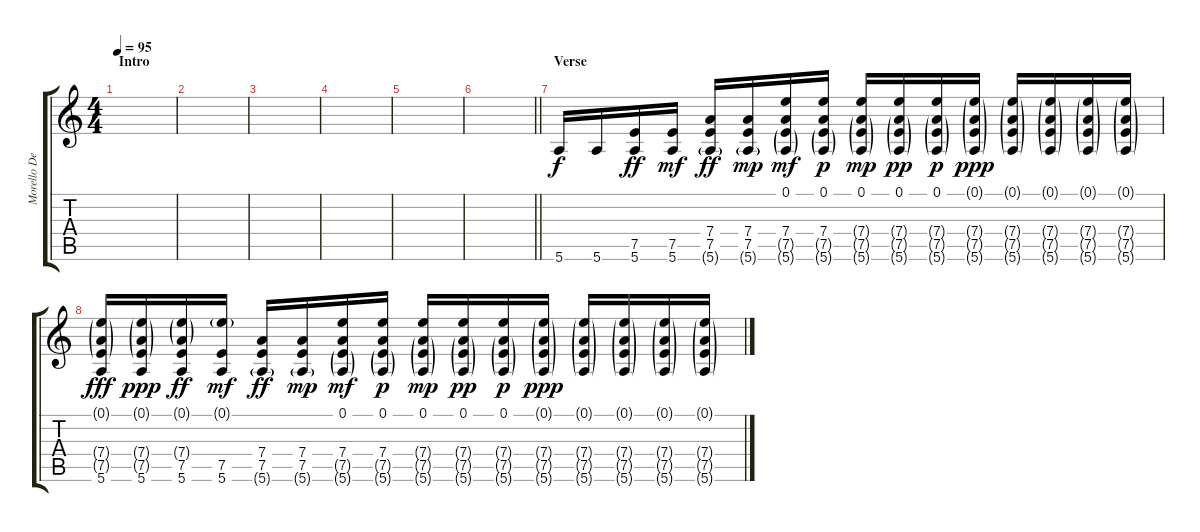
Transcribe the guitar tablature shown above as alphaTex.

\track ("Morello Delay" "Morello De") {instrument electricguitarjazz}
\staff {score tabs}
\tuning (E4 B3 G3 D3 A2 E2) {hide}
\ts (4 4)
\section ("" "Intro")
\tempo 95
\clef g2
\ks c
|
|
|
|
|
\barLineRight lightlight
|
\section ("" "Verse")
5.6.16 5.6.16{dy f} (7.5 5.6).16{dy ff} (7.5 5.6).16{dy mf} (7.4 7.5 5.6{g}).16{dy ff} (7.4 7.5 5.6{g}).16{dy mp} (0.1 7.4 7.5{g} 5.6{g}).16{dy mf} (0.1 7.4 7.5{g} 5.6{g}).16{dy p} (0.1 7.4{g} 7.5{g} 5.6{g}).16{dy mp} (0.1 7.4{g} 7.5{g} 5.6{g}).16{dy pp} (0.1 7.4{g} 7.5{g} 5.6{g}).16{dy p} (0.1{g} 7.4{g} 7.5{g} 5.6{g}).16{dy ppp} (0.1{g} 7.4{g} 7.5{g} 5.6{g}).16 (0.1{g} 7.4{g} 7.5{g} 5.6{g}).16 (0.1{g} 7.4{g} 7.5{g} 5.6{g}).16 (0.1{g} 7.4{g} 7.5{g} 5.6{g}).16 |
(0.1{g} 7.4{g} 7.5{g} 5.6).16{dy fff} (0.1{g} 7.4{g} 7.5{g} 5.6).16{dy ppp} (0.1{g} 7.4{g} 7.5 5.6).16{dy ff} (0.1{g} 7.5 5.6).16{dy mf} (7.4 7.5 5.6{g}).16{dy ff} (7.4 7.5 5.6{g}).16{dy mp} (0.1 7.4 7.5{g} 5.6{g}).16{dy mf} (0.1 7.4 7.5{g} 5.6{g}).16{dy p} (0.1 7.4{g} 7.5{g} 5.6{g}).16{dy mp} (0.1 7.4{g} 7.5{g} 5.6{g}).16{dy pp} (0.1 7.4{g} 7.5{g} 5.6{g}).16{dy p} (0.1{g} 7.4{g} 7.5{g} 5.6{g}).16{dy ppp} (0.1{g} 7.4{g} 7.5{g} 5.6{g}).16 (0.1{g} 7.4{g} 7.5{g} 5.6{g}).16 (0.1{g} 7.4{g} 7.5{g} 5.6{g}).16 (0.1{g} 7.4{g} 7.5{g} 5.6{g}).16
